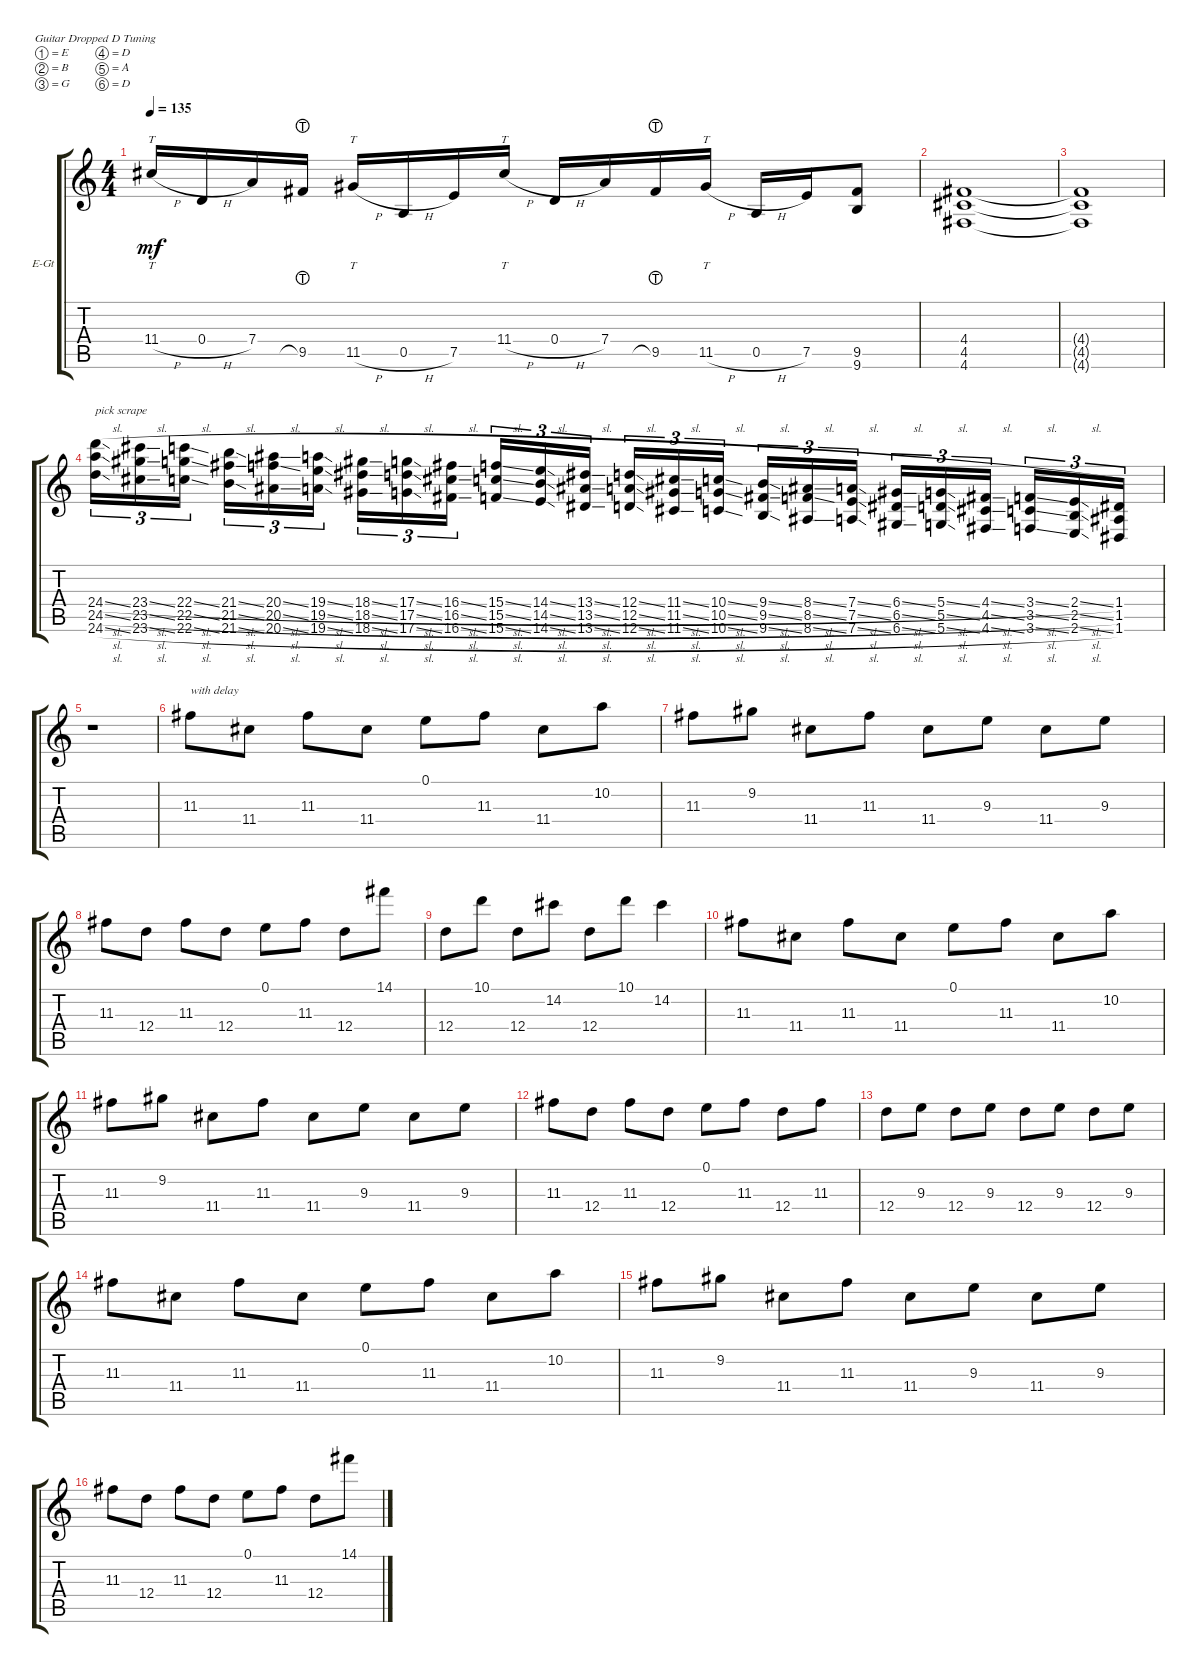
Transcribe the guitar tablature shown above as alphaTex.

\defaultSystemsLayout 4
\bracketExtendMode groupsimilarinstruments
\firstSystemTrackNameOrientation horizontal
\otherSystemsTrackNameOrientation horizontal
\track ("Electric Guitar" "E-Gt") {instrument electricguitarclean}
\staff {score tabs}
\tuning (E4 B3 G3 D3 A2 D2)
\ts (4 4)
\tempo 135
\clef g2
\ks c
11.4{h}.16{tt dy mf} 0.4{h}.16 7.4.16 9.5{lht}.16 11.5{h}.16{tt} 0.5{h}.16 7.5.16 11.4{h}.16{tt} 0.4{h}.16 7.4.16 9.5{lht}.16 11.5{h}.16{tt} 0.5{h}.16 7.5.16 (9.6 9.5).8 |
(4.6 4.5 4.4).1 |
(4.6{t} 4.5{t} 4.4{t}).1 |
(24.5{sl} 24.6{sl} 24.4{sl}).16{tu (3 2) txt "pick scrape"} (23.4{sl} 23.5{sl} 23.6{sl}).16{tu (3 2)} (22.4{sl} 22.5{sl} 22.6{sl}).16{tu (3 2)} (21.4{sl} 21.5{sl} 21.6{sl}).16{tu (3 2)} (20.5{sl} 20.6{sl} 20.4{sl}).16{tu (3 2)} (19.4{sl} 19.5{sl} 19.6{sl}).16{tu (3 2)} (18.4{sl} 18.5{sl} 18.6{sl}).16{tu (3 2)} (17.4{sl} 17.5{sl} 17.6{sl}).16{tu (3 2)} (16.5{sl} 16.6{sl} 16.4{sl}).16{tu (3 2)} (15.4{sl} 15.5{sl} 15.6{sl}).16{tu (3 2)} (14.4{sl} 14.5{sl} 14.6{sl}).16{tu (3 2)} (13.4{sl} 13.5{sl} 13.6{sl}).16{tu (3 2)} (12.5{sl} 12.6{sl} 12.4{sl}).16{tu (3 2)} (11.4{sl} 11.5{sl} 11.6{sl}).16{tu (3 2)} (10.4{sl} 10.5{sl} 10.6{sl}).16{tu (3 2)} (9.4{sl} 9.5{sl} 9.6{sl}).16{tu (3 2)} (8.4{sl} 8.5{sl} 8.6{sl}).16{tu (3 2)} (7.6{sl} 7.5{sl} 7.4{sl}).16{tu (3 2)} (6.4{sl} 6.6{sl} 6.5{sl}).16{tu (3 2)} (5.4{sl} 5.5{sl} 5.6{sl}).16{tu (3 2)} (4.4{sl} 4.5{sl} 4.6{sl}).16{tu (3 2)} (3.6{sl} 3.5{sl} 3.4{sl}).16{tu (3 2)} (2.4{sl} 2.5{sl} 2.6{sl}).16{tu (3 2)} (1.6 1.5 1.4).16{tu (3 2)} |
r.1 |
11.3.8{txt "with delay"} 11.4.8 11.3.8 11.4.8 0.1.8 11.3.8 11.4.8 10.2.8 |
11.3.8 9.2.8 11.4.8 11.3.8 11.4.8 9.3.8 11.4.8 9.3.8 |
11.3.8 12.4.8 11.3.8 12.4.8 0.1.8 11.3.8 12.4.8 14.1.8 |
12.4.8 10.1.8 12.4.8 14.2.8 12.4.8 10.1.8 14.2.4 |
11.3.8 11.4.8 11.3.8 11.4.8 0.1.8 11.3.8 11.4.8 10.2.8 |
11.3.8 9.2.8 11.4.8 11.3.8 11.4.8 9.3.8 11.4.8 9.3.8 |
11.3.8 12.4.8 11.3.8 12.4.8 0.1.8 11.3.8 12.4.8 11.3.8 |
12.4.8 9.3.8 12.4.8 9.3.8 12.4.8 9.3.8 12.4.8 9.3.8 |
11.3.8 11.4.8 11.3.8 11.4.8 0.1.8 11.3.8 11.4.8 10.2.8 |
11.3.8 9.2.8 11.4.8 11.3.8 11.4.8 9.3.8 11.4.8 9.3.8 |
11.3.8 12.4.8 11.3.8 12.4.8 0.1.8 11.3.8 12.4.8 14.1.8
